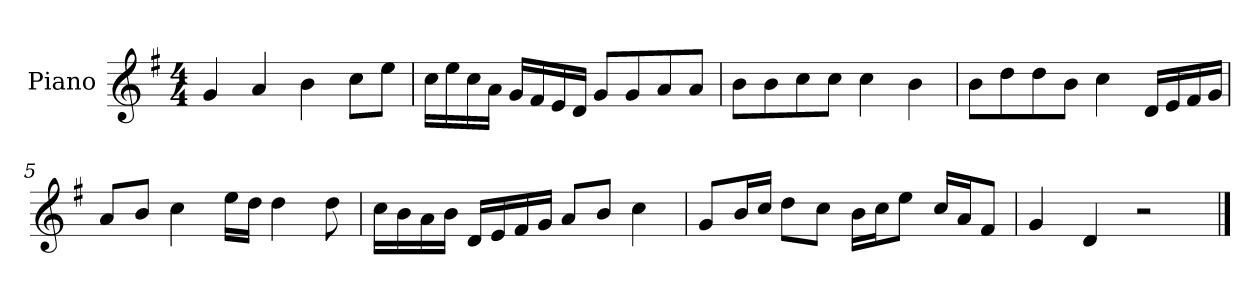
**kern
*part1
*staff1
*I"Piano
*I'P-no
*clefG2
*k[f#]
*M4/4
*MM90
=1
4g/
4a/
4b\
8cc\L
8ee\J
=2
16cc\LL
16ee\
16cc\
16a\JJ
16g/LL
16f#/
16e/
16d/JJ
8g/L
8g/
8a/
8a/J
=3
8b\L
8b\
8cc\
8cc\J
4cc\
4b\
=4
8b\L
8dd\
8dd\
8b\J
4cc\
16d/LL
16e/
16f#/
16g/JJ
=5
8a/L
8b/J
4cc\
16ee\LL
16dd\JJ
4dd\
8dd\
!!LO:LB:g=z
=6
16cc\LL
16b\
16a\
16b\JJ
16d/LL
16e/
16f#/
16g/JJ
8a/L
8b/J
4cc\
=7
8g/L
16b/L
16cc/JJ
8dd\L
8cc\J
16b\LL
16cc\J
8ee\J
16cc/LL
16a/J
8f#/J
=8
4g/
4d/
2r
==
*-
